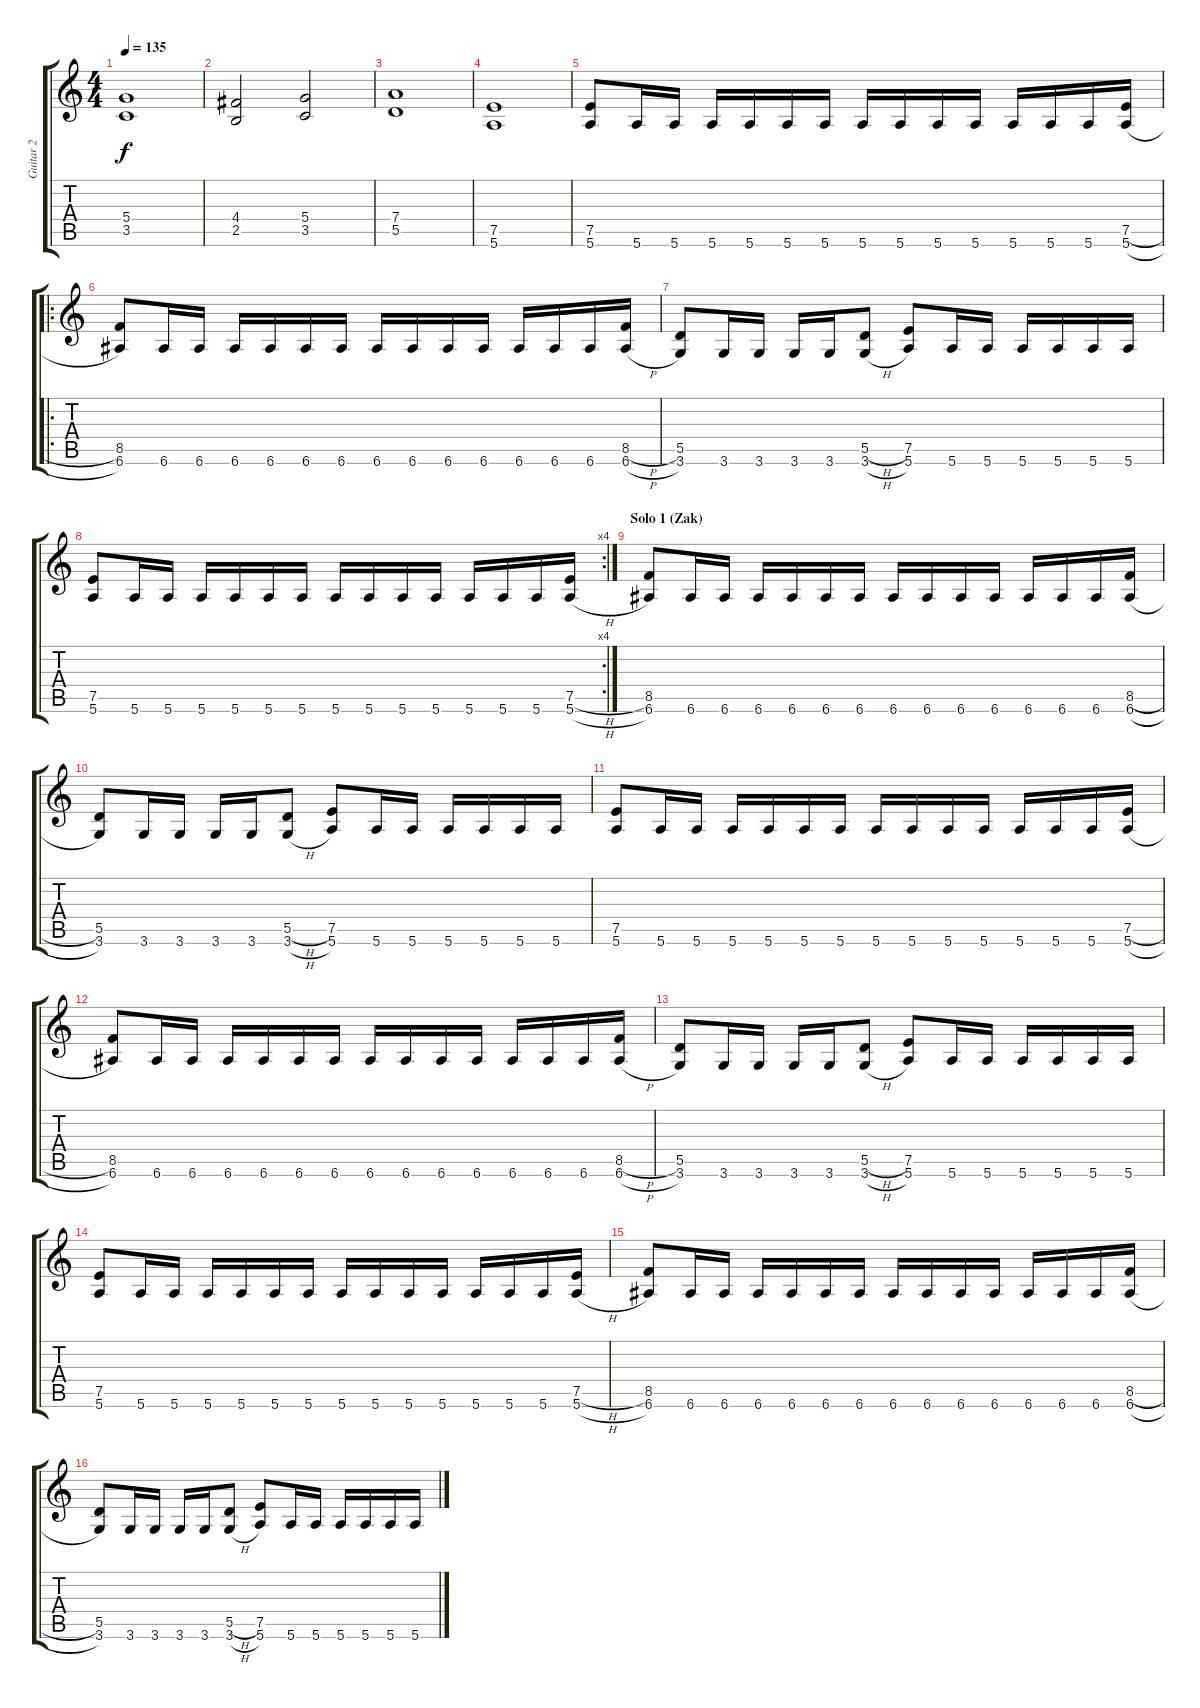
\track ("Guitar 2" "Guitar 2") {instrument distortionguitar}
\staff {score tabs}
\tuning (E4 B3 G3 D3 A2 E2) {hide}
\ts (4 4)
\tempo 135
\clef g2
\ks c
(5.4 3.5).1{dy f} |
(4.4 2.5).2 (5.4 3.5).2 |
(7.4 5.5).1 |
(7.5 5.6).1 |
(7.5 5.6).8 5.6.16 5.6.16 5.6.16 5.6.16 5.6.16 5.6.16 5.6.16 5.6.16 5.6.16 5.6.16 5.6.16 5.6.16 5.6.16 (7.5{h} 5.6{h}).16 |
\ro
(8.5 6.6).8 6.6.16 6.6.16 6.6.16 6.6.16 6.6.16 6.6.16 6.6.16 6.6.16 6.6.16 6.6.16 6.6.16 6.6.16 6.6.16 (8.5{h} 6.6{h}).16 |
(5.5 3.6).8 3.6.16 3.6.16 3.6.16 3.6.16 (5.5{h} 3.6{h}).8 (7.5 5.6).8 5.6.16 5.6.16 5.6.16 5.6.16 5.6.16 5.6.16 |
\rc 4
(7.5 5.6).8 5.6.16 5.6.16 5.6.16 5.6.16 5.6.16 5.6.16 5.6.16 5.6.16 5.6.16 5.6.16 5.6.16 5.6.16 5.6.16 (7.5{h} 5.6{h}).16 |
\section ("" "Solo 1 (Zak)")
(8.5 6.6).8 6.6.16 6.6.16 6.6.16 6.6.16 6.6.16 6.6.16 6.6.16 6.6.16 6.6.16 6.6.16 6.6.16 6.6.16 6.6.16 (8.5{h} 6.6{h}).16 |
(5.5 3.6).8 3.6.16 3.6.16 3.6.16 3.6.16 (5.5{h} 3.6{h}).8 (7.5 5.6).8 5.6.16 5.6.16 5.6.16 5.6.16 5.6.16 5.6.16 |
(7.5 5.6).8 5.6.16 5.6.16 5.6.16 5.6.16 5.6.16 5.6.16 5.6.16 5.6.16 5.6.16 5.6.16 5.6.16 5.6.16 5.6.16 (7.5{h} 5.6{h}).16 |
(8.5 6.6).8 6.6.16 6.6.16 6.6.16 6.6.16 6.6.16 6.6.16 6.6.16 6.6.16 6.6.16 6.6.16 6.6.16 6.6.16 6.6.16 (8.5{h} 6.6{h}).16 |
(5.5 3.6).8 3.6.16 3.6.16 3.6.16 3.6.16 (5.5{h} 3.6{h}).8 (7.5 5.6).8 5.6.16 5.6.16 5.6.16 5.6.16 5.6.16 5.6.16 |
(7.5 5.6).8 5.6.16 5.6.16 5.6.16 5.6.16 5.6.16 5.6.16 5.6.16 5.6.16 5.6.16 5.6.16 5.6.16 5.6.16 5.6.16 (7.5{h} 5.6{h}).16 |
(8.5 6.6).8 6.6.16 6.6.16 6.6.16 6.6.16 6.6.16 6.6.16 6.6.16 6.6.16 6.6.16 6.6.16 6.6.16 6.6.16 6.6.16 (8.5{h} 6.6{h}).16 |
(5.5 3.6).8 3.6.16 3.6.16 3.6.16 3.6.16 (5.5{h} 3.6{h}).8 (7.5 5.6).8 5.6.16 5.6.16 5.6.16 5.6.16 5.6.16 5.6.16
